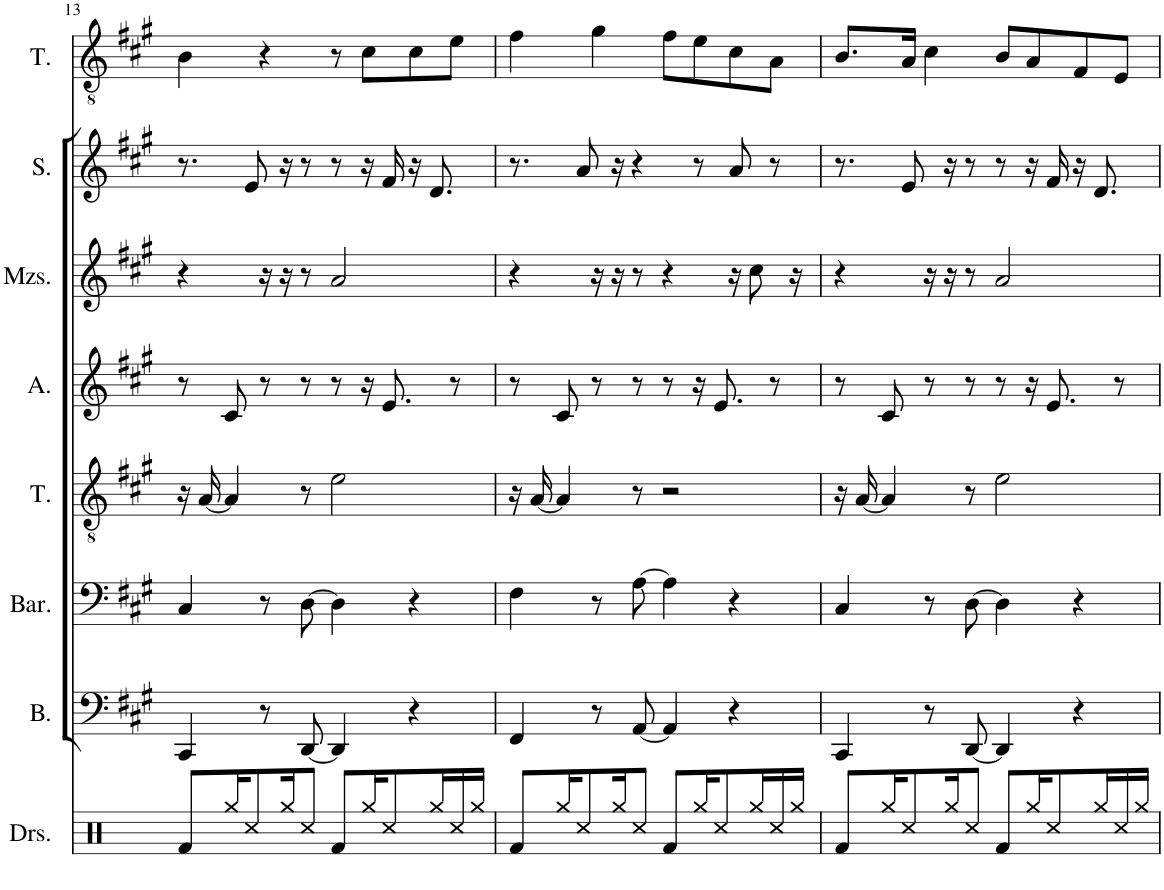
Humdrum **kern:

**kern	**kern	**kern	**kern	**kern	**kern	**kern	**kern
*part8	*part7	*part6	*part5	*part4	*part3	*part2	*part1
*staff8	*staff7	*staff6	*staff5	*staff4	*staff3	*staff2	*staff1
*I"Drumset	*I"Bass	*I"Baritone	*I"Tenor	*I"Alto	*I"Mezzo-soprano	*I"Soprano	*I"Tenor
*I'Drs.	*I'B.	*I'Bar.	*I'T.	*I'A.	*I'Mzs.	*I'S.	*I'T.
!!LO:PB:g=z
*clefX	*clefF4	*clefF4	*clefGv2	*clefG2	*clefG2	*clefG2	*clefGv2
*k[]	*k[f#c#g#]	*k[f#c#g#]	*k[f#c#g#]	*k[f#c#g#]	*k[f#c#g#]	*k[f#c#g#]	*k[f#c#g#]
*M4/4	*M4/4	*M4/4	*M4/4	*M4/4	*M4/4	*M4/4	*M4/4
=13	=13	=13	=13	=13	=13	=13	=13
8Rf/L	4CC#/	4C#/	16r	8r	4r	8.r	4B\
.	.	.	[16A/	.	.	.	.
16Rgg/K	.	.	4A/]	8c#/	.	.	.
8Rcc/	.	.	.	.	.	8e/	.
.	8r	8r	.	8r	16r	.	4r
16Rgg/K	.	.	.	.	16r	16r	.
8Rcc/J	[8DD/	[8D\	8r	8r	8r	8r	.
8Rf/L	4DD/]	4D\]	2e\	8r	2a/	8r	8r
16Rgg/K	.	.	.	16r	.	16r	8c#\L
8Rcc/	.	.	.	8.e/	.	16f#/	.
.	4r	4r	.	.	.	16r	8c#\
16Rgg/L	.	.	.	.	.	8.d/	.
16Rcc/	.	.	.	8r	.	.	8e\J
16Rgg/JJ	.	.	.	.	.	.	.
=14	=14	=14	=14	=14	=14	=14	=14
8Rf/L	4FF#/	4F#\	16r	8r	4r	8.r	4f#\
.	.	.	[16A/	.	.	.	.
16Rgg/K	.	.	4A/]	8c#/	.	.	.
8Rcc/	.	.	.	.	.	8a/	.
.	8r	8r	.	8r	16r	.	4g#\
16Rgg/K	.	.	.	.	16r	16r	.
8Rcc/J	[8AA/	[8A\	8r	8r	8r	4r	.
8Rf/L	4AA/]	4A\]	2r	8r	4r	.	8f#\L
16Rgg/K	.	.	.	16r	.	8r	8e\
8Rcc/	.	.	.	8.e/	.	.	.
.	4r	4r	.	.	16r	8a/	8c#\
16Rgg/L	.	.	.	.	8cc#\	.	.
16Rcc/	.	.	.	8r	.	8r	8A\J
16Rgg/JJ	.	.	.	.	16r	.	.
=15	=15	=15	=15	=15	=15	=15	=15
8Rf/L	4CC#/	4C#/	16r	8r	4r	8.r	8.B/L
.	.	.	[16A/	.	.	.	.
16Rgg/K	.	.	4A/]	8c#/	.	.	.
8Rcc/	.	.	.	.	.	8e/	16A/Jk
.	8r	8r	.	8r	16r	.	4c#\
16Rgg/K	.	.	.	.	16r	16r	.
8Rcc/J	[8DD/	[8D\	8r	8r	8r	8r	.
8Rf/L	4DD/]	4D\]	2e\	8r	2a/	8r	8B/L
16Rgg/K	.	.	.	16r	.	16r	8A/
8Rcc/	.	.	.	8.e/	.	16f#/	.
.	4r	4r	.	.	.	16r	8F#/
16Rgg/L	.	.	.	.	.	8.d/	.
16Rcc/	.	.	.	8r	.	.	8E/J
16Rgg/JJ	.	.	.	.	.	.	.
=	=	=	=	=	=	=	=
*-	*-	*-	*-	*-	*-	*-	*-
